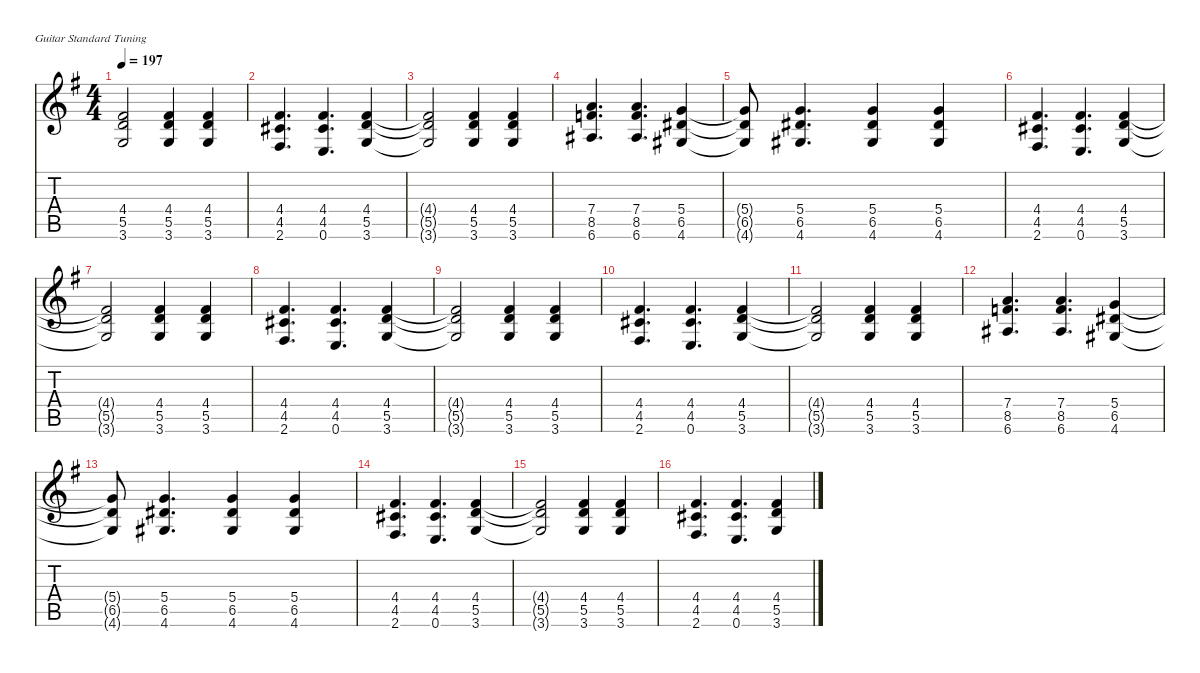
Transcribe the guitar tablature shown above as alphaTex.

\defaultSystemsLayout 4
\hideDynamics
\bracketExtendMode nobrackets
\singleTrackTrackNamePolicy hidden
\multiTrackTrackNamePolicy hidden
\firstSystemTrackNameMode fullname
\firstSystemTrackNameOrientation horizontal
\otherSystemsTrackNameOrientation horizontal
\track ("Guitar 1" "dist.guit.") {mute instrument distortionguitar}
\staff {score tabs}
\tuning (E4 B3 G3 D3 A2 E2)
\ts (4 4)
\tempo 197
\clef g2
\ks eminor
(4.4{t acc #} 5.5{t acc forcenatural} 3.6{t acc forcenatural}).2{dy f beam Up} (4.4{acc #} 5.5{acc forcenatural} 3.6{acc forcenatural}).4{beam Up} (4.4{acc #} 5.5{acc forcenatural} 3.6{acc forcenatural}).4{beam Up} |
(4.4{acc #} 4.5{acc #} 2.6{acc #}).4{d beam Up} (4.4{acc #} 4.5{acc #} 0.6{acc forcenatural}).4{d beam Up} (4.4{acc #} 5.5{acc forcenatural} 3.6{acc forcenatural}).4{beam Up} |
(4.4{t acc #} 5.5{t acc forcenatural} 3.6{t acc forcenatural}).2{beam Up} (4.4{acc #} 5.5{acc forcenatural} 3.6{acc forcenatural}).4{beam Up} (4.4{acc #} 5.5{acc forcenatural} 3.6{acc forcenatural}).4{beam Up} |
(7.4{acc forcenatural} 8.5{acc forcenatural} 6.6{acc #}).4{d beam Up} (7.4{acc forcenatural} 8.5{acc forcenatural} 6.6{acc #}).4{d beam Up} (5.4{acc forcenatural} 6.5{acc #} 4.6{acc #}).4{beam Up} |
(5.4{t acc forcenatural} 6.5{t acc #} 4.6{t acc #}).8{beam Up} (5.4{acc forcenatural} 6.5{acc #} 4.6{acc #}).4{d beam Up} (5.4{acc forcenatural} 6.5{acc #} 4.6{acc #}).4{beam Up} (5.4{acc forcenatural} 6.5{acc #} 4.6{acc #}).4{beam Up} |
(4.4{acc #} 4.5{acc #} 2.6{acc #}).4{d beam Up} (4.4{acc #} 4.5{acc #} 0.6{acc forcenatural}).4{d beam Up} (4.4{acc #} 5.5{acc forcenatural} 3.6{acc forcenatural}).4{beam Up} |
(4.4{t acc #} 5.5{t acc forcenatural} 3.6{t acc forcenatural}).2{beam Up} (4.4{acc #} 5.5{acc forcenatural} 3.6{acc forcenatural}).4{beam Up} (4.4{acc #} 5.5{acc forcenatural} 3.6{acc forcenatural}).4{beam Up} |
(4.4{acc #} 4.5{acc #} 2.6{acc #}).4{d beam Up} (4.4{acc #} 4.5{acc #} 0.6{acc forcenatural}).4{d beam Up} (4.4{acc #} 5.5{acc forcenatural} 3.6{acc forcenatural}).4{beam Up} |
(4.4{t acc #} 5.5{t acc forcenatural} 3.6{t acc forcenatural}).2{beam Up} (4.4{acc #} 5.5{acc forcenatural} 3.6{acc forcenatural}).4{beam Up} (4.4{acc #} 5.5{acc forcenatural} 3.6{acc forcenatural}).4{beam Up} |
(4.4{acc #} 4.5{acc #} 2.6{acc #}).4{d beam Up} (4.4{acc #} 4.5{acc #} 0.6{acc forcenatural}).4{d beam Up} (4.4{acc #} 5.5{acc forcenatural} 3.6{acc forcenatural}).4{beam Up} |
(4.4{t acc #} 5.5{t acc forcenatural} 3.6{t acc forcenatural}).2{beam Up} (4.4{acc #} 5.5{acc forcenatural} 3.6{acc forcenatural}).4{beam Up} (4.4{acc #} 5.5{acc forcenatural} 3.6{acc forcenatural}).4{beam Up} |
(7.4{acc forcenatural} 8.5{acc forcenatural} 6.6{acc #}).4{d beam Up} (7.4{acc forcenatural} 8.5{acc forcenatural} 6.6{acc #}).4{d beam Up} (5.4{acc forcenatural} 6.5{acc #} 4.6{acc #}).4{beam Up} |
(5.4{t acc forcenatural} 6.5{t acc #} 4.6{t acc #}).8{beam Up} (5.4{acc forcenatural} 6.5{acc #} 4.6{acc #}).4{d beam Up} (5.4{acc forcenatural} 6.5{acc #} 4.6{acc #}).4{beam Up} (5.4{acc forcenatural} 6.5{acc #} 4.6{acc #}).4{beam Up} |
(4.4{acc #} 4.5{acc #} 2.6{acc #}).4{d beam Up} (4.4{acc #} 4.5{acc #} 0.6{acc forcenatural}).4{d beam Up} (4.4{acc #} 5.5{acc forcenatural} 3.6{acc forcenatural}).4{beam Up} |
(4.4{t acc #} 5.5{t acc forcenatural} 3.6{t acc forcenatural}).2{beam Up} (4.4{acc #} 5.5{acc forcenatural} 3.6{acc forcenatural}).4{beam Up} (4.4{acc #} 5.5{acc forcenatural} 3.6{acc forcenatural}).4{beam Up} |
(4.4{acc #} 4.5{acc #} 2.6{acc #}).4{d beam Up} (4.4{acc #} 4.5{acc #} 0.6{acc forcenatural}).4{d beam Up} (4.4{acc #} 5.5{acc forcenatural} 3.6{acc forcenatural}).4{beam Up}
